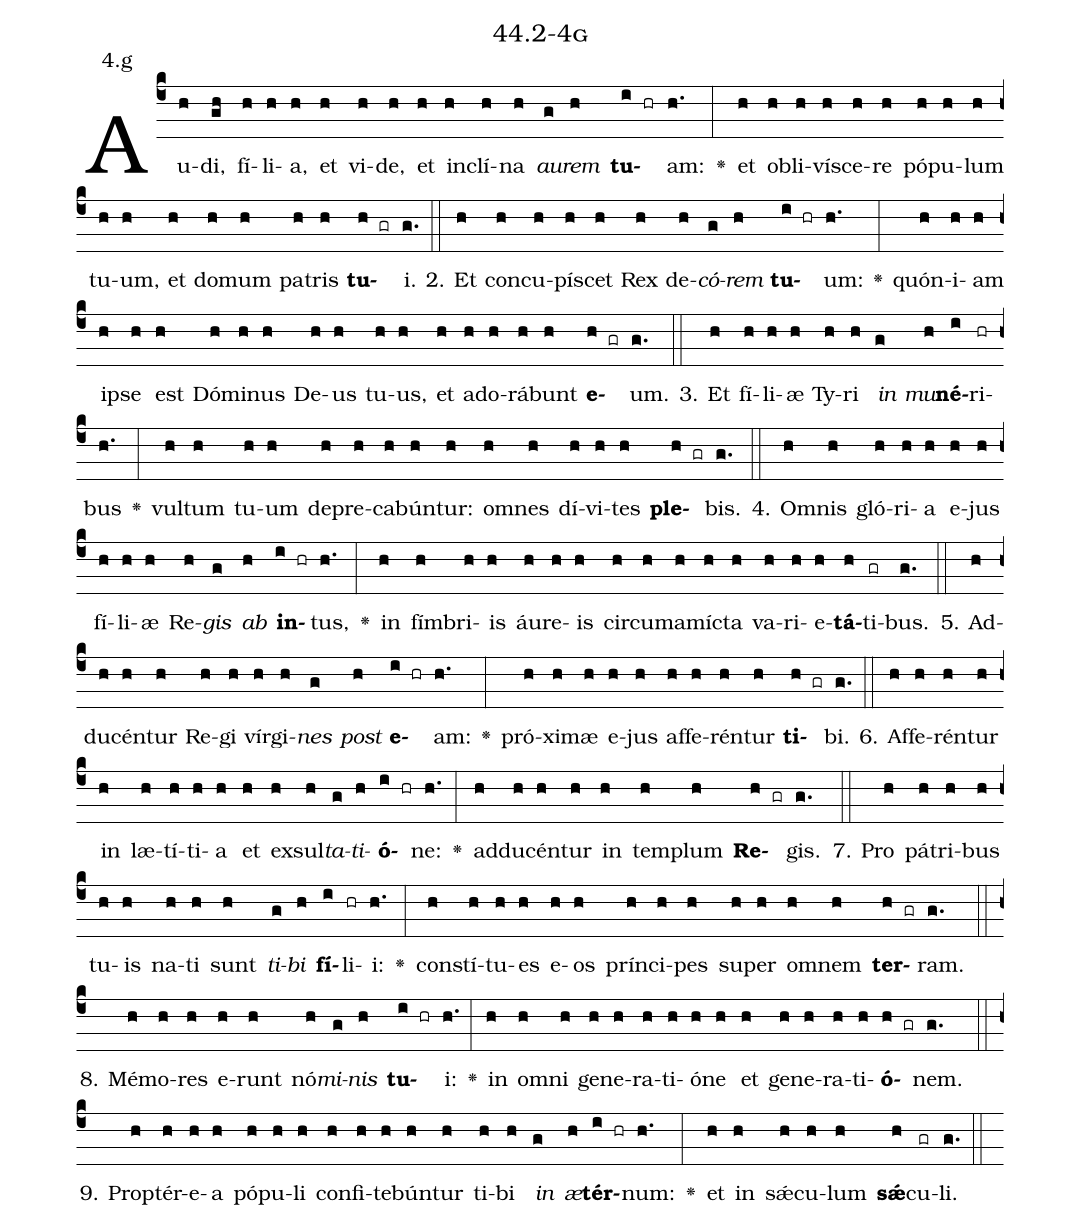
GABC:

name: 44.2-4g;
annotation: 4.g;
%%
(c4)Au(h)di,(gh) fí(h)li(h)a,(h) et(h) vi(h)de,(h) et(h) in(h)clí(h)na(h) <i>au</i>(g)<i>rem</i>(h) <b>tu</b>(i hr)am:(h.) <v>\greheightstar</v>(:) et(h) ob(h)li(h)ví(h)sce(h)re(h) pó(h)pu(h)lum(h) tu(h)um,(h) et(h) do(h)mum(h) pa(h)tris(h) <b>tu</b>(h gr)i.(g.) (::)
2. Et(h) con(h)cu(h)pí(h)scet(h) Rex(h) de(h)<i>có</i>(g)<i>rem</i>(h) <b>tu</b>(i hr)um:(h.) <v>\greheightstar</v>(:) quón(h)i(h)am(h) ip(h)se(h) est(h) Dó(h)mi(h)nus(h) De(h)us(h) tu(h)us,(h) et(h) ad(h)o(h)rá(h)bunt(h) <b>e</b>(h gr)um.(g.) (::)
3. Et(h) fí(h)li(h)æ(h) Ty(h)ri(h) <i>in</i>(g) <i>mu</i>(h)<b>né</b>(i)ri(hr)bus(h.) <v>\greheightstar</v>(:) vul(h)tum(h) tu(h)um(h) de(h)pre(h)ca(h)bún(h)tur:(h) om(h)nes(h) dí(h)vi(h)tes(h) <b>ple</b>(h gr)bis.(g.) (::)
4. Om(h)nis(h) gló(h)ri(h)a(h) e(h)jus(h) fí(h)li(h)æ(h) Re(h)<i>gis</i>(g) <i>ab</i>(h) <b>in</b>(i hr)tus,(h.) <v>\greheightstar</v>(:) in(h) fím(h)bri(h)is(h) áu(h)re(h)is(h) cir(h)cum(h)a(h)míc(h)ta(h) va(h)ri(h)e(h)<b>tá</b>(h)ti(gr)bus.(g.) (::)
5. Ad(h)du(h)cén(h)tur(h) Re(h)gi(h) vír(h)gi(h)<i>nes</i>(g) <i>post</i>(h) <b>e</b>(i hr)am:(h.) <v>\greheightstar</v>(:) pró(h)xi(h)mæ(h) e(h)jus(h) af(h)fe(h)rén(h)tur(h) <b>ti</b>(h gr)bi.(g.) (::)
6. Af(h)fe(h)rén(h)tur(h) in(h) læ(h)tí(h)ti(h)a(h) et(h) ex(h)sul(h)<i>ta</i>(g)<i>ti</i>(h)<b>ó</b>(i hr)ne:(h.) <v>\greheightstar</v>(:) ad(h)du(h)cén(h)tur(h) in(h) tem(h)plum(h) <b>Re</b>(h gr)gis.(g.) (::)
7. Pro(h) pá(h)tri(h)bus(h) tu(h)is(h) na(h)ti(h) sunt(h) <i>ti</i>(g)<i>bi</i>(h) <b>fí</b>(i)li(hr)i:(h.) <v>\greheightstar</v>(:) con(h)stí(h)tu(h)es(h) e(h)os(h) prín(h)ci(h)pes(h) su(h)per(h) om(h)nem(h) <b>ter</b>(h gr)ram.(g.) (::)
8. Mé(h)mo(h)res(h) e(h)runt(h) nó(h)<i>mi</i>(g)<i>nis</i>(h) <b>tu</b>(i hr)i:(h.) <v>\greheightstar</v>(:) in(h) om(h)ni(h) ge(h)ne(h)ra(h)ti(h)ó(h)ne(h) et(h) ge(h)ne(h)ra(h)ti(h)<b>ó</b>(h gr)nem.(g.) (::)
9. Prop(h)tér(h)e(h)a(h) pó(h)pu(h)li(h) con(h)fi(h)te(h)bún(h)tur(h) ti(h)bi(h) <i>in</i>(g) <i>æ</i>(h)<b>tér</b>(i hr)num:(h.) <v>\greheightstar</v>(:) et(h) in(h) sǽ(h)cu(h)lum(h) <b>sǽ</b>(h)cu(gr)li.(g.) (::)
